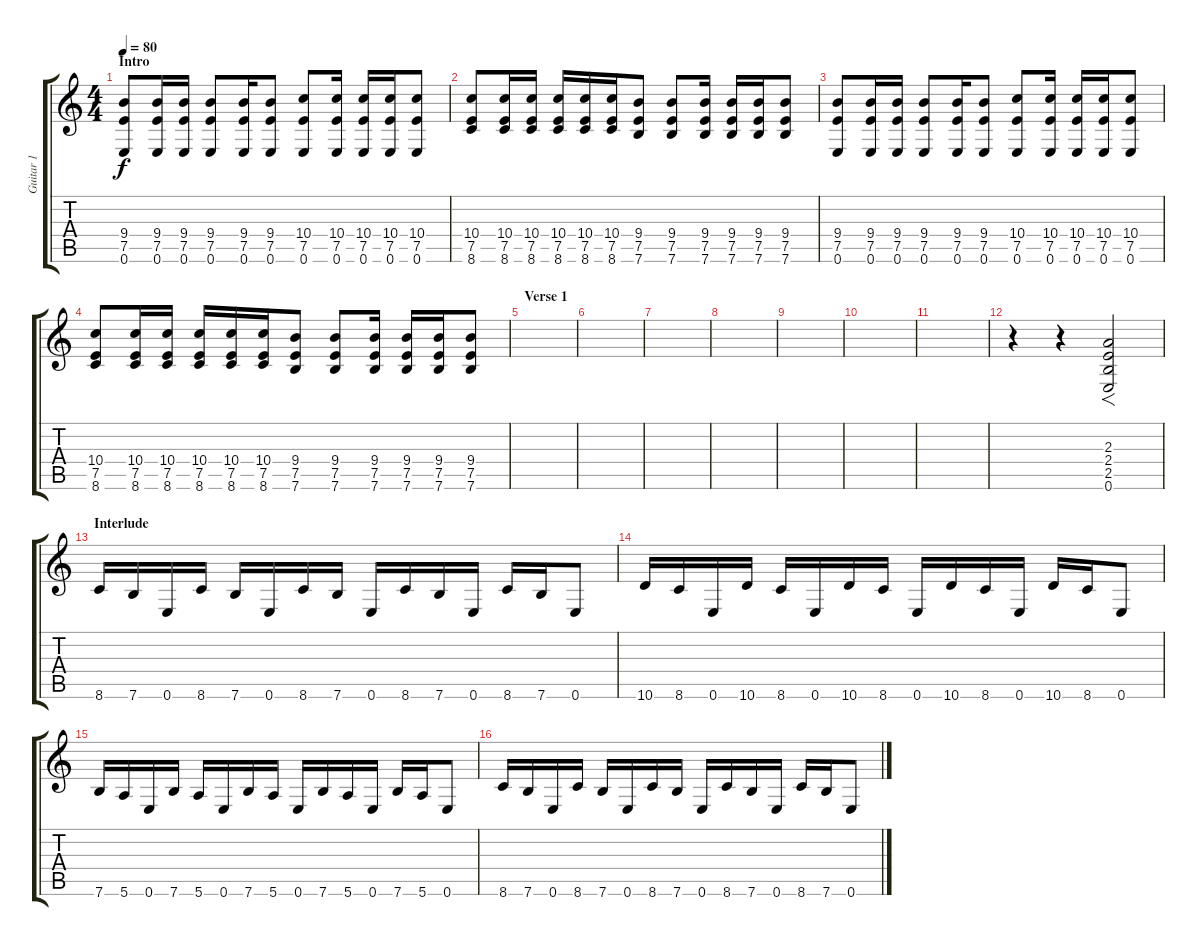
\track ("Guitar 1" "Guitar 1") {instrument distortionguitar}
\staff {score tabs}
\tuning (E4 B3 G3 D3 A2 E2) {hide}
\ts (4 4)
\section ("" "Intro")
\tempo 80
\clef g2
\ks c
(9.4 7.5 0.6).8{dy f volume 13 instrument distortionguitar} (9.4 7.5 0.6).16 (9.4 7.5 0.6).16 (9.4 7.5 0.6).8 (9.4 7.5 0.6).16 (9.4 7.5 0.6).8 (10.4 7.5 0.6).8 (10.4 7.5 0.6).16 (10.4 7.5 0.6).16 (10.4 7.5 0.6).16 (10.4 7.5 0.6).8 |
(10.4 7.5 8.6).8 (10.4 7.5 8.6).16 (10.4 7.5 8.6).16 (10.4 7.5 8.6).16 (10.4 7.5 8.6).16 (10.4 7.5 8.6).16 (9.4 7.5 7.6).8 (9.4 7.5 7.6).8 (9.4 7.5 7.6).16 (9.4 7.5 7.6).16 (9.4 7.5 7.6).16 (9.4 7.5 7.6).8 |
(9.4 7.5 0.6).8 (9.4 7.5 0.6).16 (9.4 7.5 0.6).16 (9.4 7.5 0.6).8 (9.4 7.5 0.6).16 (9.4 7.5 0.6).8 (10.4 7.5 0.6).8 (10.4 7.5 0.6).16 (10.4 7.5 0.6).16 (10.4 7.5 0.6).16 (10.4 7.5 0.6).8 |
(10.4 7.5 8.6).8 (10.4 7.5 8.6).16 (10.4 7.5 8.6).16 (10.4 7.5 8.6).16 (10.4 7.5 8.6).16 (10.4 7.5 8.6).16 (9.4 7.5 7.6).8 (9.4 7.5 7.6).8 (9.4 7.5 7.6).16 (9.4 7.5 7.6).16 (9.4 7.5 7.6).16 (9.4 7.5 7.6).8 |
\section ("" "Verse 1")
|
|
|
|
|
|
|
r.4 r.4 (2.3 2.4 2.5 0.6).2{f} |
\section ("" "Interlude")
8.6.16 7.6.16 0.6.16 8.6.16 7.6.16 0.6.16 8.6.16 7.6.16 0.6.16 8.6.16 7.6.16 0.6.16 8.6.16 7.6.16 0.6.8 |
10.6.16 8.6.16 0.6.16 10.6.16 8.6.16 0.6.16 10.6.16 8.6.16 0.6.16 10.6.16 8.6.16 0.6.16 10.6.16 8.6.16 0.6.8 |
7.6.16 5.6.16 0.6.16 7.6.16 5.6.16 0.6.16 7.6.16 5.6.16 0.6.16 7.6.16 5.6.16 0.6.16 7.6.16 5.6.16 0.6.8 |
8.6.16 7.6.16 0.6.16 8.6.16 7.6.16 0.6.16 8.6.16 7.6.16 0.6.16 8.6.16 7.6.16 0.6.16 8.6.16 7.6.16 0.6.8
